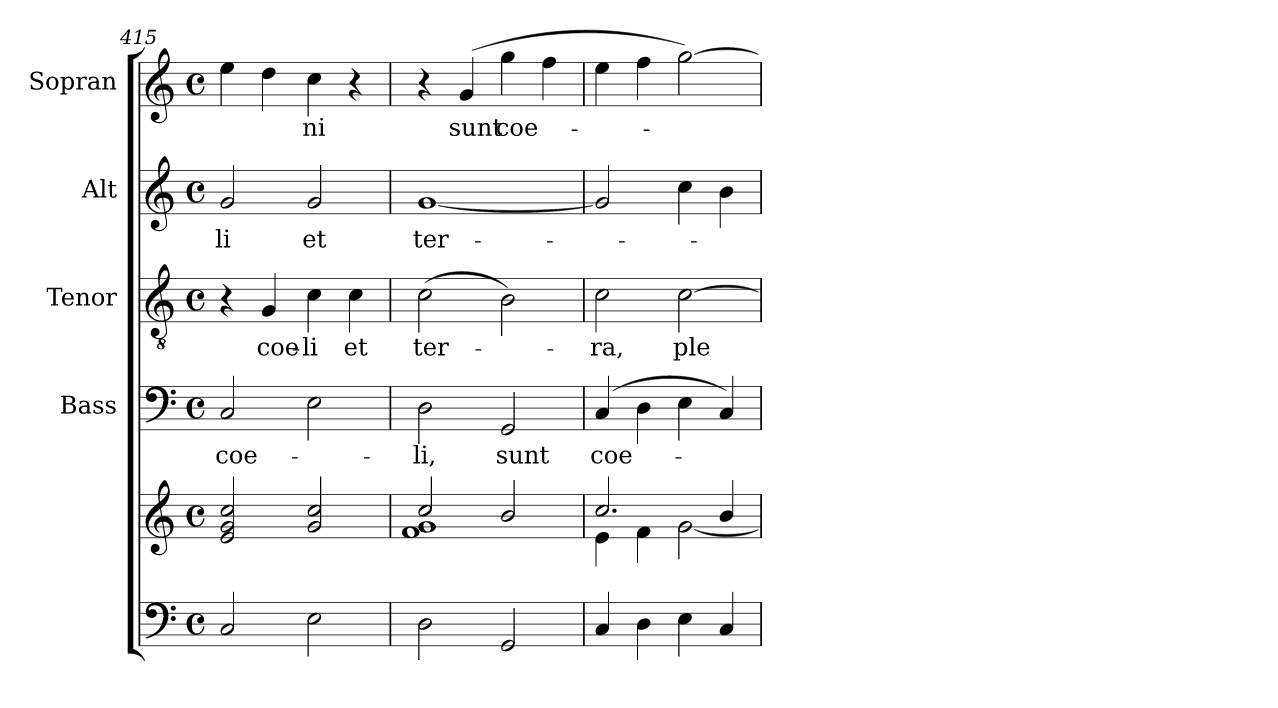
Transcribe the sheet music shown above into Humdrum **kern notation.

**kern	**kern	**kern	**text	**kern	**text	**kern	**text	**kern	**text
*part5	*part5	*part4	*part4	*part3	*part3	*part2	*part2	*part1	*part1
*staff6	*staff5	*staff4	*staff4	*staff3	*staff3	*staff2	*staff2	*staff1	*staff1
*	*	*I"Bass	*	*I"Tenor	*	*I"Alt	*	*I"Sopran	*
*	*	*I'B.	*	*I'T.	*	*I'A.	*	*I'S.	*
*clefF4	*clefG2	*clefF4	*	*clefGv2	*	*clefG2	*	*clefG2	*
*k[]	*k[]	*k[]	*	*k[]	*	*k[]	*	*k[]	*
*C:	*C:	*C:	*	*C:	*	*C:	*	*C:	*
*M4/4	*M4/4	*M4/4	*	*M4/4	*	*M4/4	*	*M4/4	*
*met(c)	*met(c)	*met(c)	*	*met(c)	*	*met(c)	*	*met(c)	*
=415	=415	=415	=415	=415	=415	=415	=415	=415	=415
!	!	!	!LO:LY:b	!	!	!	!LO:LY:b	!	!
2C/	2e/ 2g/ 2cc/	2C/	coe-	4r	.	2g/	-li	4ee\	.
!	!	!	!	!	!LO:LY:b	!	!	!	!
.	.	.	.	4G/	coe-	.	.	4dd\	.
!	!	!	!	!	!LO:LY:b	!	!LO:LY:b	!	!LO:LY:b
2E\	2g/ 2cc/	2E\	.	4c\	-li	2g/	et	4cc\	-ni
!	!	!	!	!	!LO:LY:b	!	!	!	!
.	.	.	.	4c\	et	.	.	4r	.
=416	=416	=416	=416	=416	=416	=416	=416	=416	=416
*	*^	*	*	*	*	*	*	*	*
!	!	!	!	!LO:LY:b	!	!LO:LY:b	!	!LO:LY:b	!	!
2D\	2cc/	1f 1g	2D\	-li,	(>2c\	ter-	[1g	ter-	4r	.
!	!	!	!	!	!	!	!	!	!	!LO:LY:b
.	.	.	.	.	.	.	.	.	(4g/	sunt
!	!	!	!	!LO:LY:b	!	!	!	!	!	!LO:LY:b
2GG/	2b/	.	2GG/	sunt	2B\)	.	.	.	4gg\	coe-
.	.	.	.	.	.	.	.	.	4ff\	.
=417	=417	=417	=417	=417	=417	=417	=417	=417	=417	=417
!	!	!	!	!LO:LY:b	!	!LO:LY:b	!	!	!	!
4C/	2.cc/	4e\	(4C/	coe-	2c\	-ra,	2g/]	.	4ee\	.
4D\	.	4f\	4D\	.	.	.	.	.	4ff\	.
!	!	!	!	!	!	!LO:LY:b	!	!	!	!
4E\	.	[<2g\	4E\	.	[2c\	ple-	4cc\	.	[2gg\)	.
4C/	4b/	.	4C/)	.	.	.	4b\	.	.	.
*	*v	*v	*	*	*	*	*	*	*	*
=	=	=	=	=	=	=	=	=	=
*-	*-	*-	*-	*-	*-	*-	*-	*-	*-
